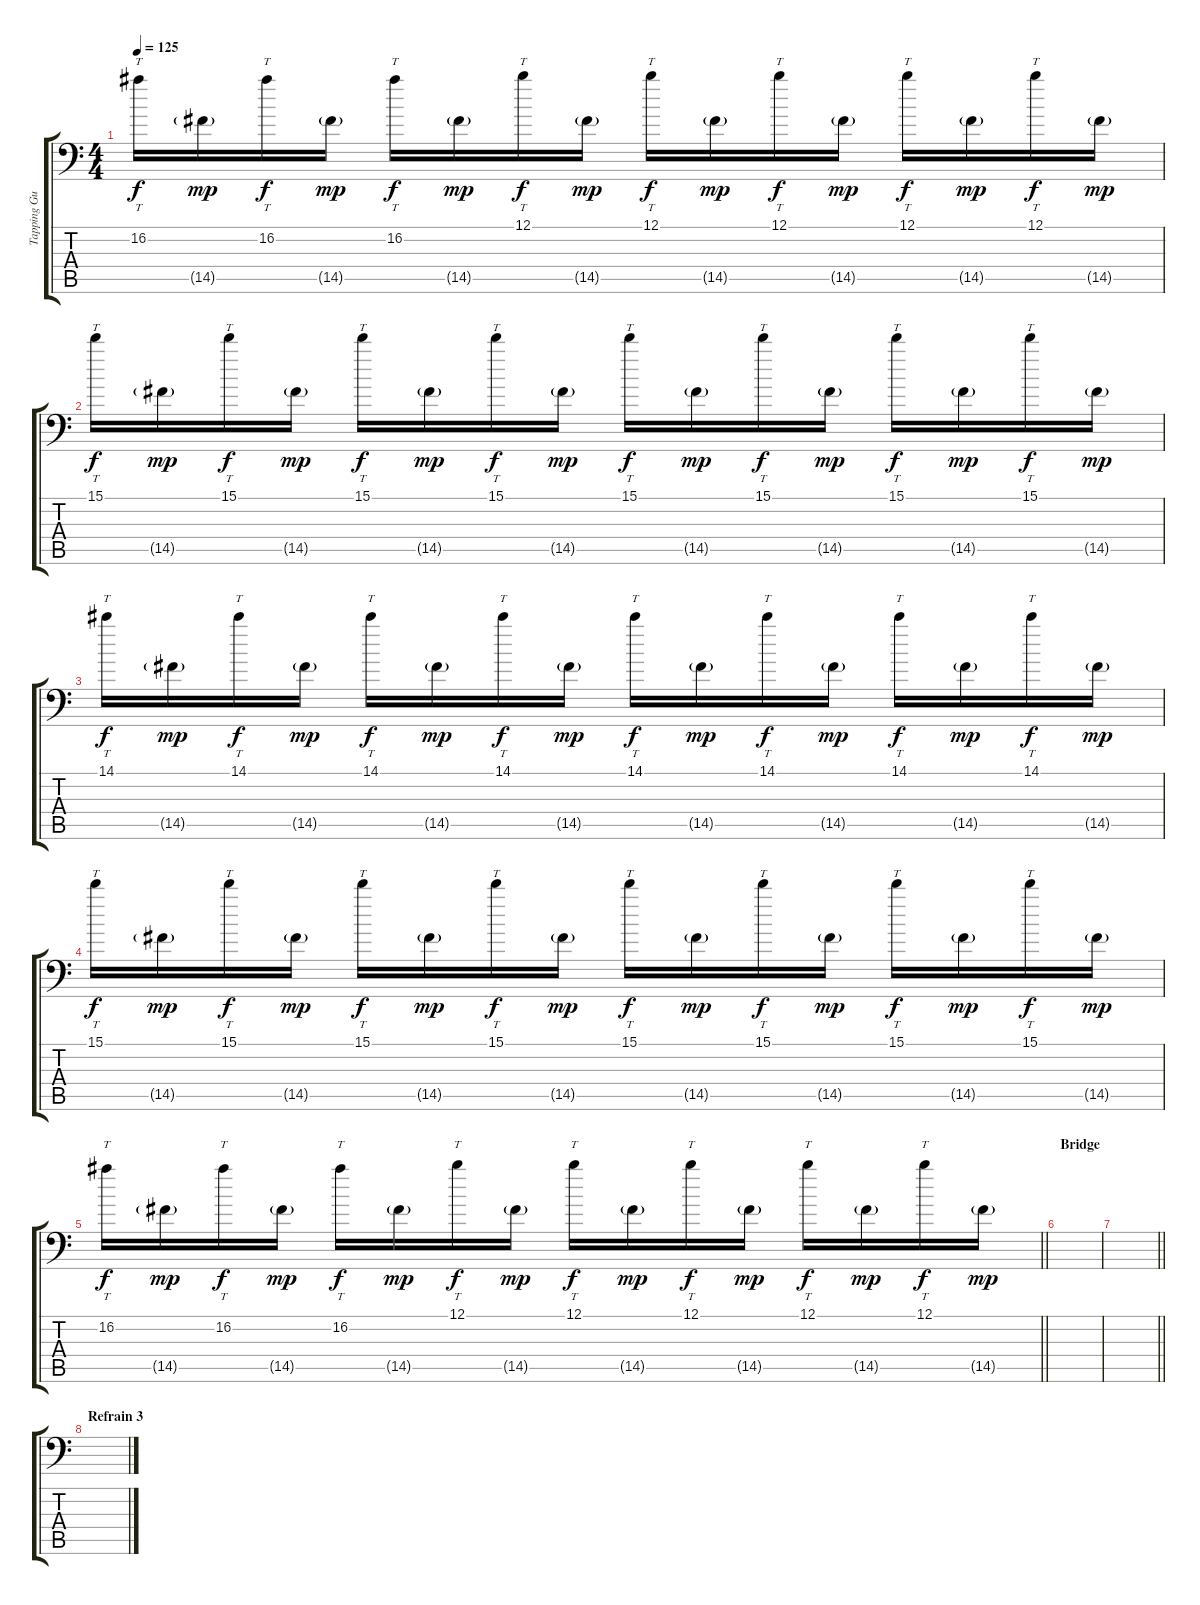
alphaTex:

\track ("Tapping Guitar" "Tapping Gu") {instrument distortionguitar}
\staff {score tabs}
\tuning (B3 Gb3 D3 A2 E2 A1) {hide}
\ts (4 4)
\tempo 125
\clef f4
\ks c
16.2.16{tt dy f} 14.5{g}.16{dy mp} 16.2.16{tt dy f} 14.5{g}.16{dy mp} 16.2.16{tt dy f} 14.5{g}.16{dy mp} 12.1.16{tt dy f} 14.5{g}.16{dy mp} 12.1.16{tt dy f} 14.5{g}.16{dy mp} 12.1.16{tt dy f} 14.5{g}.16{dy mp} 12.1.16{tt dy f} 14.5{g}.16{dy mp} 12.1.16{tt dy f} 14.5{g}.16{dy mp} |
15.1.16{tt dy f} 14.5{g}.16{dy mp} 15.1.16{tt dy f} 14.5{g}.16{dy mp} 15.1.16{tt dy f} 14.5{g}.16{dy mp} 15.1.16{tt dy f} 14.5{g}.16{dy mp} 15.1.16{tt dy f} 14.5{g}.16{dy mp} 15.1.16{tt dy f} 14.5{g}.16{dy mp} 15.1.16{tt dy f} 14.5{g}.16{dy mp} 15.1.16{tt dy f} 14.5{g}.16{dy mp} |
14.1.16{tt dy f} 14.5{g}.16{dy mp} 14.1.16{tt dy f} 14.5{g}.16{dy mp} 14.1.16{tt dy f} 14.5{g}.16{dy mp} 14.1.16{tt dy f} 14.5{g}.16{dy mp} 14.1.16{tt dy f} 14.5{g}.16{dy mp} 14.1.16{tt dy f} 14.5{g}.16{dy mp} 14.1.16{tt dy f} 14.5{g}.16{dy mp} 14.1.16{tt dy f} 14.5{g}.16{dy mp} |
15.1.16{tt dy f} 14.5{g}.16{dy mp} 15.1.16{tt dy f} 14.5{g}.16{dy mp} 15.1.16{tt dy f} 14.5{g}.16{dy mp} 15.1.16{tt dy f} 14.5{g}.16{dy mp} 15.1.16{tt dy f} 14.5{g}.16{dy mp} 15.1.16{tt dy f} 14.5{g}.16{dy mp} 15.1.16{tt dy f} 14.5{g}.16{dy mp} 15.1.16{tt dy f} 14.5{g}.16{dy mp} |
\barLineRight lightlight
16.2.16{tt dy f} 14.5{g}.16{dy mp} 16.2.16{tt dy f} 14.5{g}.16{dy mp} 16.2.16{tt dy f} 14.5{g}.16{dy mp} 12.1.16{tt dy f} 14.5{g}.16{dy mp} 12.1.16{tt dy f} 14.5{g}.16{dy mp} 12.1.16{tt dy f} 14.5{g}.16{dy mp} 12.1.16{tt dy f} 14.5{g}.16{dy mp} 12.1.16{tt dy f} 14.5{g}.16{dy mp} |
\section ("" "Bridge")
|
\barLineRight lightlight
|
\section ("" "Refrain 3")
